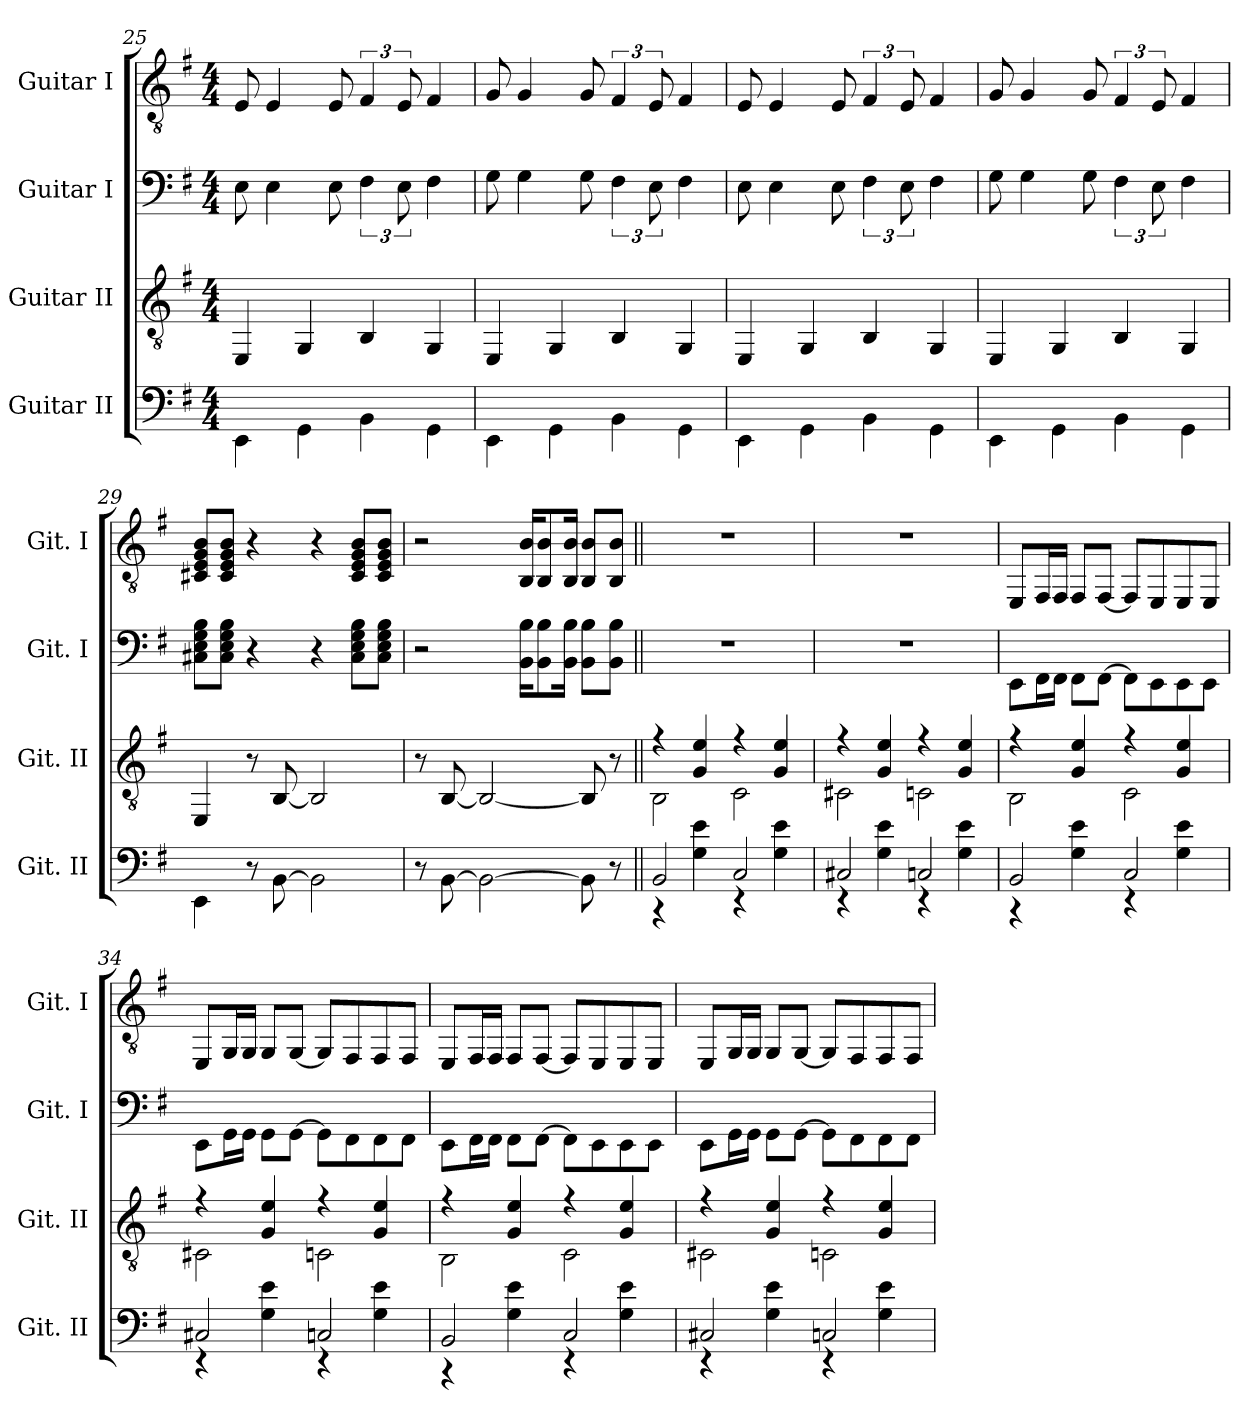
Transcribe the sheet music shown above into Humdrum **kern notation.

**kern	**kern	**kern	**kern
*part4	*part3	*part2	*part1
*staff4	*staff3	*staff2	*staff1
*I"Guitar II	*I"Guitar II	*I"Guitar I	*I"Guitar I
*I'Git. II	*I'Git. II	*I'Git. I	*I'Git. I
!!LO:PB:g=z
*	*clefGv2	*	*clefGv2
*k[f#]	*k[f#]	*k[f#]	*k[f#]
*M4/4	*M4/4	*M4/4	*M4/4
=25	=25	=25	=25
4EE\	4EE/	8E\	8E/
.	.	4E\	4E/
4GG\	4GG/	.	.
.	.	8E\	8E/
4BB\	4BB/	6F#\	6F#/
.	.	12E\	12E/
4GG\	4GG/	4F#\	4F#/
=26	=26	=26	=26
4EE\	4EE/	8G\	8G/
.	.	4G\	4G/
4GG\	4GG/	.	.
.	.	8G\	8G/
4BB\	4BB/	6F#\	6F#/
.	.	12E\	12E/
4GG\	4GG/	4F#\	4F#/
=27	=27	=27	=27
4EE\	4EE/	8E\	8E/
.	.	4E\	4E/
4GG\	4GG/	.	.
.	.	8E\	8E/
4BB\	4BB/	6F#\	6F#/
.	.	12E\	12E/
4GG\	4GG/	4F#\	4F#/
=28	=28	=28	=28
4EE\	4EE/	8G\	8G/
.	.	4G\	4G/
4GG\	4GG/	.	.
.	.	8G\	8G/
4BB\	4BB/	6F#\	6F#/
.	.	12E\	12E/
4GG\	4GG/	4F#\	4F#/
!!LO:LB:g=z
=29	=29	=29	=29
4EE\	4EE/	8C#X\ 8E\ 8G\ 8B\L	8C#X/ 8E/ 8G/ 8B/L
.	.	8C#\ 8E\ 8G\ 8B\J	8C#/ 8E/ 8G/ 8B/J
8r	8r	4r	4r
[8BB\	[8BB/	.	.
2BB\]	2BB/]	4r	4r
.	.	8C#\ 8E\ 8G\ 8B\L	8C#/ 8E/ 8G/ 8B/L
.	.	8C#\ 8E\ 8G\ 8B\J	8C#/ 8E/ 8G/ 8B/J
=30	=30	=30	=30
8r	8r	2r	2r
[8BB\	[8BB/	.	.
2BB\_	2BB/_	.	.
.	.	16BB\ 16B\KL	16BB/ 16B/KL
.	.	8BB\ 8B\	8BB/ 8B/
.	.	16BB\ 16B\Jk	16BB/ 16B/Jk
8BB\]	8BB/]	8BB\ 8B\L	8BB/ 8B/L
8r	8r	8BB\ 8B\J	8BB/ 8B/J
=31||	=31||	=31||	=31||
*^	*^	*	*
2BB/	4r	2BB\	4rf	1r	1r
.	4G\ 4e\	.	4G/ 4e/	.	.
2C/	4r	2C\	4rf	.	.
.	4G\ 4e\	.	4G/ 4e/	.	.
=32	=32	=32	=32	=32	=32
2C#X/	4r	2C#X\	4rf	1r	1r
.	4G\ 4e\	.	4G/ 4e/	.	.
2Cn/	4r	2Cn\	4rf	.	.
.	4G\ 4e\	.	4G/ 4e/	.	.
!!LO:LB:g=z
=33	=33	=33	=33	=33	=33
2BB/	4r	2BB\	4rf	8EE\L	8EE/L
.	.	.	.	16FF#\L	16FF#/L
.	.	.	.	16FF#\JJ	16FF#/JJ
.	4G\ 4e\	.	4G/ 4e/	8FF#\L	8FF#/L
.	.	.	.	[8FF#\J	[8FF#/J
2C/	4r	2C\	4rf	8FF#\L]	8FF#/L]
.	.	.	.	8EE\	8EE/
.	4G\ 4e\	.	4G/ 4e/	8EE\	8EE/
.	.	.	.	8EE\J	8EE/J
=34	=34	=34	=34	=34	=34
2C#X/	4r	2C#X\	4rf	8EE\L	8EE/L
.	.	.	.	16GG\L	16GG/L
.	.	.	.	16GG\JJ	16GG/JJ
.	4G\ 4e\	.	4G/ 4e/	8GG\L	8GG/L
.	.	.	.	[8GG\J	[8GG/J
2Cn/	4r	2Cn\	4rf	8GG\L]	8GG/L]
.	.	.	.	8FF#\	8FF#/
.	4G\ 4e\	.	4G/ 4e/	8FF#\	8FF#/
.	.	.	.	8FF#\J	8FF#/J
=35	=35	=35	=35	=35	=35
2BB/	4r	2BB\	4rf	8EE\L	8EE/L
.	.	.	.	16FF#\L	16FF#/L
.	.	.	.	16FF#\JJ	16FF#/JJ
.	4G\ 4e\	.	4G/ 4e/	8FF#\L	8FF#/L
.	.	.	.	[8FF#\J	[8FF#/J
2C/	4r	2C\	4rf	8FF#\L]	8FF#/L]
.	.	.	.	8EE\	8EE/
.	4G\ 4e\	.	4G/ 4e/	8EE\	8EE/
.	.	.	.	8EE\J	8EE/J
=36	=36	=36	=36	=36	=36
2C#X/	4r	2C#X\	4rf	8EE\L	8EE/L
.	.	.	.	16GG\L	16GG/L
.	.	.	.	16GG\JJ	16GG/JJ
.	4G\ 4e\	.	4G/ 4e/	8GG\L	8GG/L
.	.	.	.	[8GG\J	[8GG/J
2Cn/	4r	2Cn\	4rf	8GG\L]	8GG/L]
.	.	.	.	8FF#\	8FF#/
.	4G\ 4e\	.	4G/ 4e/	8FF#\	8FF#/
.	.	.	.	8FF#\J	8FF#/J
*v	*v	*	*	*	*
*	*v	*v	*	*
=	=	=	=
*-	*-	*-	*-
